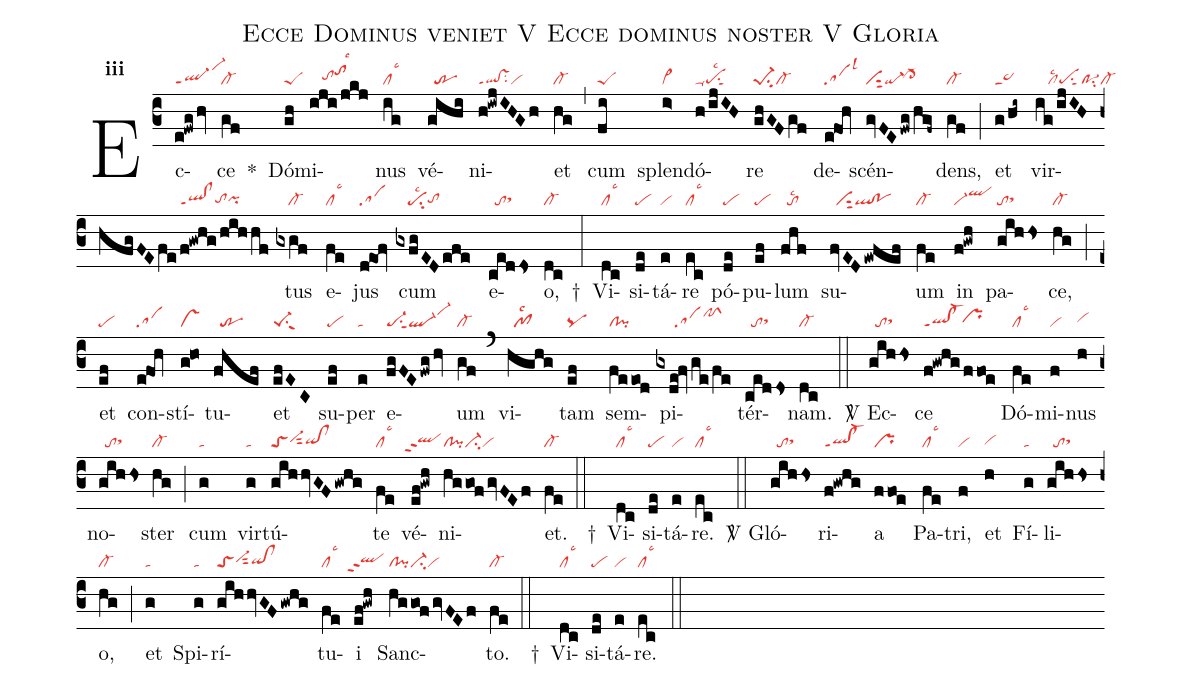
name:Ecce Dominus veniet V Ecce dominus noster V Gloria;
office-part:re;
mode:3;
nabc-lines:1;
%%
initial-style: 1;
name: Ecce Dominus veniet cum splendore;
mode: 3;
office-part: Responsorium;
annotation: Resp.;
annotation: iii;
nabc-lines: 1;
%%
(c3) Ec(e!fwg/hv|ql-ppt1vi-hl)ce(gf|cl-) *() Dó(gh|peS)mi(iji/jkj|////tohhtohjlsc3)nus(ig|cllsc3) vé(gihi|//tr)ni(h!iwjIHGh|ql!vsppt1su2vi)et(hg|cl-) (,) cum(fi|peS) splen(i>|vi>)dó(h/ijIH|ta-pesu1sut1lsc2)re(ghGFgf|pe-1su2cl-) de(e!foh|salsl3)scén(gvFE/fwg/hgf~|ciS1qi-`cl->hh)dens,(gf|cl-) (;) et(g/hi~|sc~) vir(ig/ijIHhfgFEfe|////cllsc2pesu1sut1po-1su2cl-|/f!gwhg/hihhf|ql!clppt1tohgpihg)tus(gxgf|////cl-) e(fe|cllsc3)jus(d!eof|sa) cum(gxfgEDefe|////pesu2lsc2tohg) e(cedds|//tosthh)o,(dc|cl-) †(:) Vi(dc|cllsc3)si(de|pe)tá(e|vi)re(ec|cllsc3) pó(de|pe)pu(ef|pe)lum(fhf|//tolsc2) su(fvED/ewfef|//ciS1ql!po)um(fe|cl-) in(f!gwh|vi-qlhj) pa(gihhs|tosthh)ce,(hg|cl-) (;) et(ef|pe) con(e!foh|sa)stí(g!ho|vs)tu(fhef|//tr)et(efEC|pe-1su1suw1) su(ef|pe)per(e|ta) e(fgFE/fwg/hv|pe-su1sut1ql-vi-hk)um(gf|cl-) (`) vi(hghg|//pf1lsc2)tam(ef|pq) sem(feeod|cl!pi)pi(gxde!fv/ge/fe|//////sapfShj)tér(cedds|//tosthh)nam.(dc|cl-) (::)

<sp>V/</sp> Ec(gihhs|//tosthh)ce(f!gwhg/ffoe|ql!cl-ppt1`prhh) Dó(fe|cllsc3)mi(f|vi)nus(h|vihh) no(gihhs|//tosthh)ster(hg|cl-) (;) cum(g|ta) vir(g|ta)tú(gihhvGF/gwhg|toSvi-hhsut2qihg!clhg)te(fe|cllsc3) vé(ef!gwh|``qlhhppt2)ni(hggof/gvFEf|cl!pici-vi)et.(fe|cl-) (::)
†() Vi(dc|cllsc3)si(de|pe)tá(e|vi)re.(ec|cllsc3) (::)

<sp>V/</sp> Gló(gihhs|//tosthh)ri(f!gwhg|ql!cl-ppt1)a(ffoe|pr) Pa(fe|cllsc3)tri,(f|vi) et(h|vihg) Fí(g|ta)li(gihhs|//tosthh)o,(hg|cl-) (;) et(g|ta) Spi(g|ta)rí(gihhvGF/gwhg|toSvi-hhsut2qihg!clhg)tu(fe|cllsc3)i(ef!gwh|``qlhhppt2) Sanc(hggof/gvFEf|cl!pici-vi)to.(fe|cl-) (::)
†() Vi(dc|cllsc3)si(de|pe)tá(e|vi)re.(ec|cllsc3) (::)
